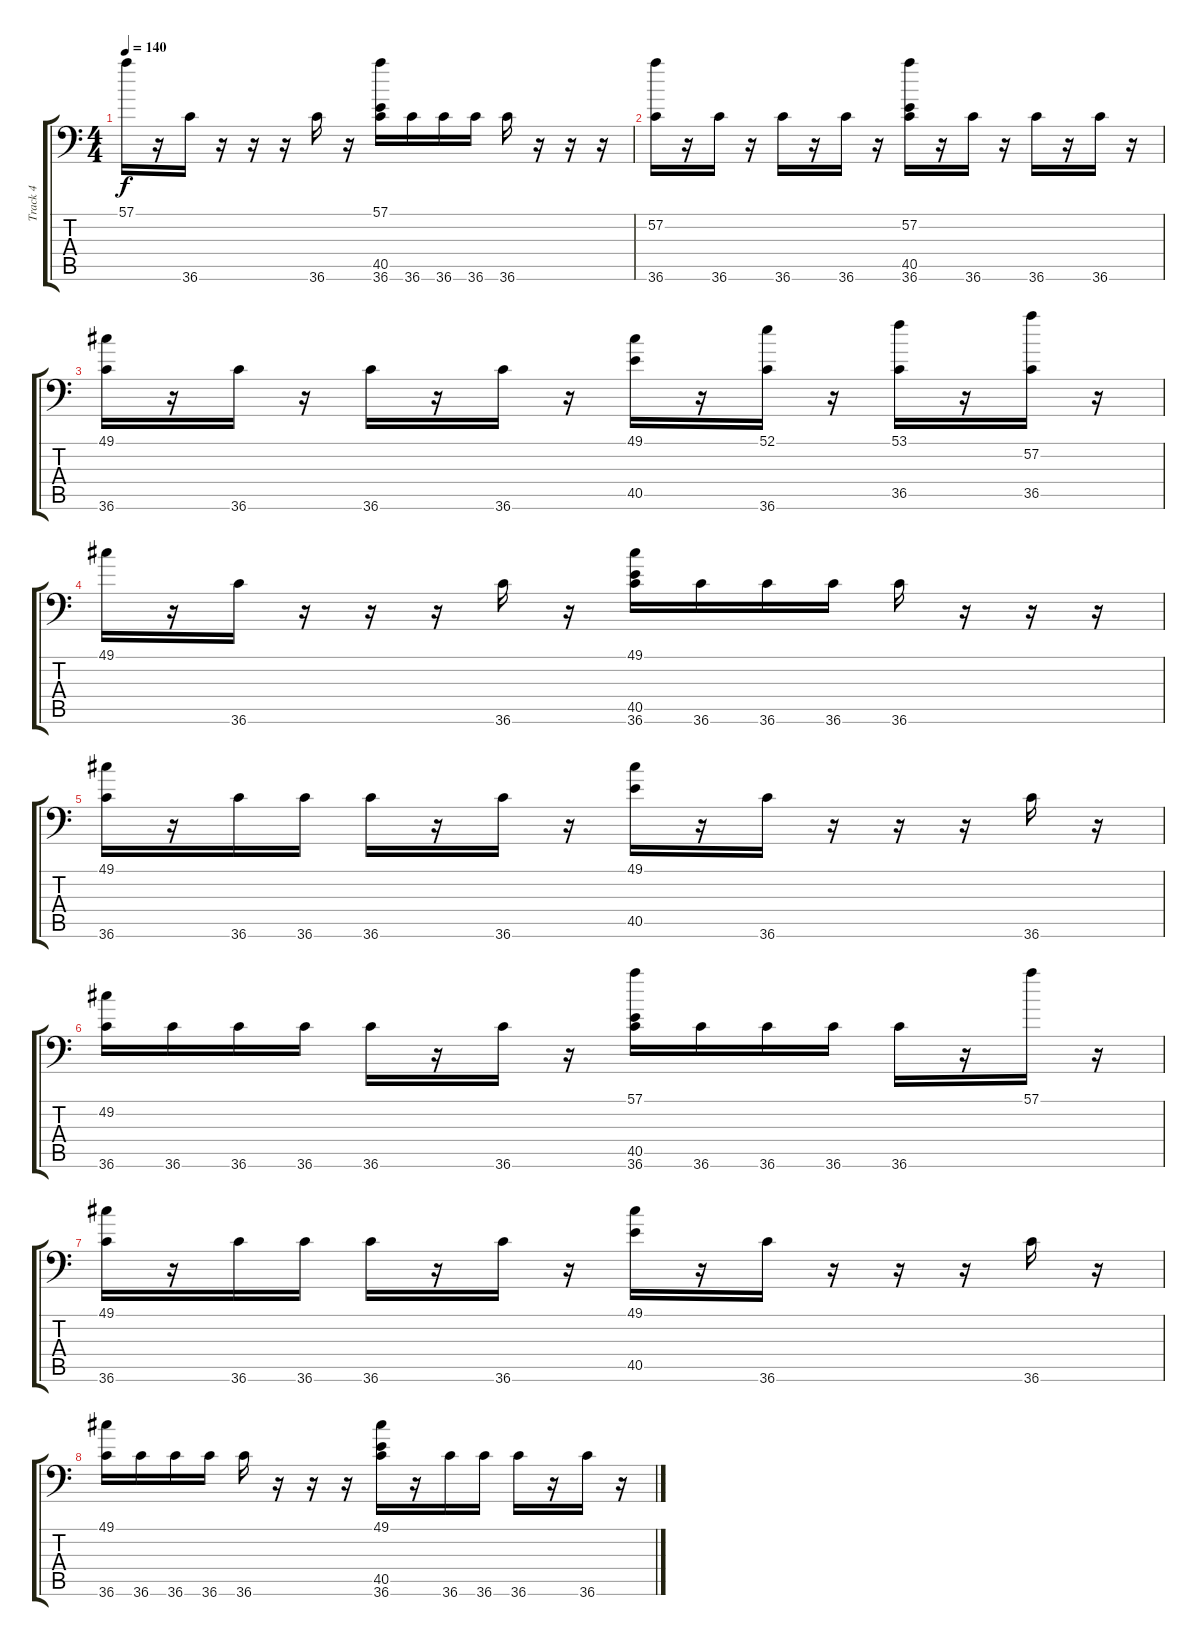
\track ("Track 4" "Track 4") {instrument acousticgrandpiano}
\staff {score tabs}
\tuning (C-1 C-1 C-1 C-1 C-1 C-1) {hide}
\ts (4 4)
\tempo 140
\clef f4
\ks c
57.1.16{dy f} r.16 36.6.16 r.16 r.16 r.16 36.6.16 r.16 (57.1 40.5 36.6).16 36.6.16 36.6.16 36.6.16 36.6.16 r.16 r.16 r.16 |
(57.2 36.6).16 r.16 36.6.16 r.16 36.6.16 r.16 36.6.16 r.16 (57.2 40.5 36.6).16 r.16 36.6.16 r.16 36.6.16 r.16 36.6.16 r.16 |
(49.1 36.6).16 r.16 36.6.16 r.16 36.6.16 r.16 36.6.16 r.16 (49.1 40.5).16 r.16 (52.1 36.6).16 r.16 (53.1 36.5).16 r.16 (57.2 36.5).16 r.16 |
49.1.16 r.16 36.6.16 r.16 r.16 r.16 36.6.16 r.16 (49.1 40.5 36.6).16 36.6.16 36.6.16 36.6.16 36.6.16 r.16 r.16 r.16 |
(49.1 36.6).16 r.16 36.6.16 36.6.16 36.6.16 r.16 36.6.16 r.16 (49.1 40.5).16 r.16 36.6.16 r.16 r.16 r.16 36.6.16 r.16 |
(49.2 36.6).16 36.6.16 36.6.16 36.6.16 36.6.16 r.16 36.6.16 r.16 (57.1 40.5 36.6).16 36.6.16 36.6.16 36.6.16 36.6.16 r.16 57.1.16 r.16 |
(49.1 36.6).16 r.16 36.6.16 36.6.16 36.6.16 r.16 36.6.16 r.16 (49.1 40.5).16 r.16 36.6.16 r.16 r.16 r.16 36.6.16 r.16 |
(49.1 36.6).16 36.6.16 36.6.16 36.6.16 36.6.16 r.16 r.16 r.16 (49.1 40.5 36.6).16 r.16 36.6.16 36.6.16 36.6.16 r.16 36.6.16 r.16
